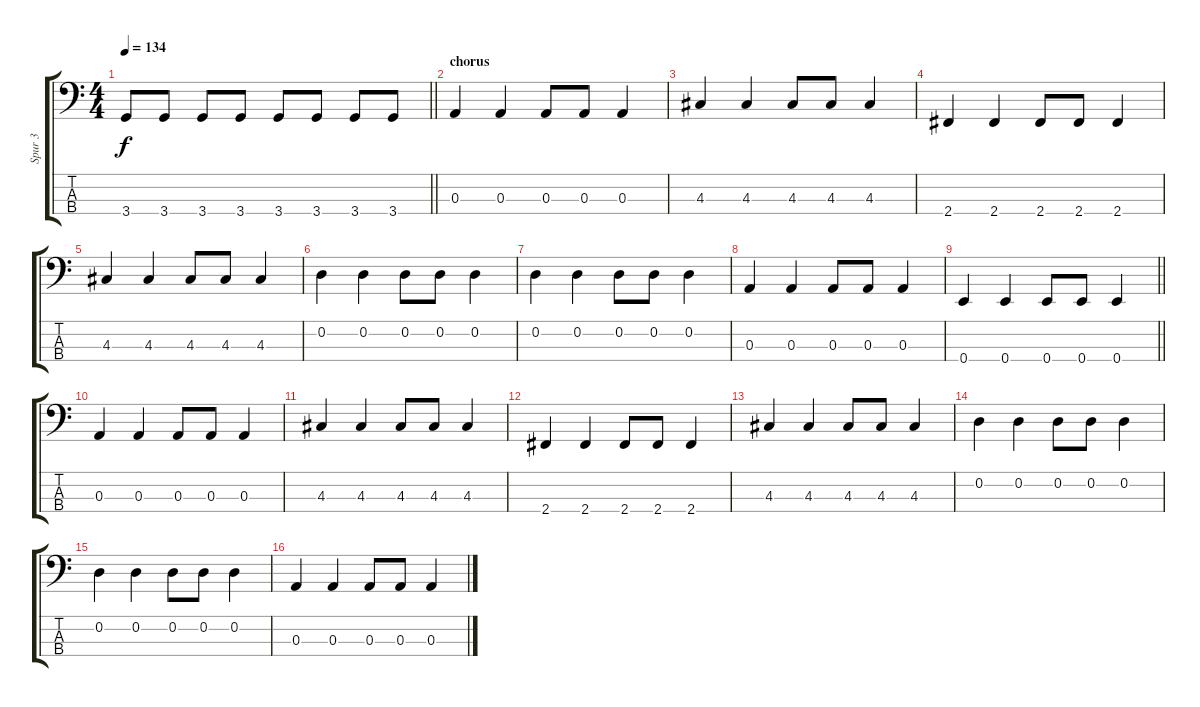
\track ("Spur 3" "Spur 3") {instrument electricbasspick}
\staff {score tabs}
\tuning (G2 D2 A1 E1) {hide}
\ts (4 4)
\tempo 134
\clef f4
\barLineRight lightlight
\ks c
3.4.8{dy f} 3.4.8 3.4.8 3.4.8 3.4.8 3.4.8 3.4.8 3.4.8 |
\section ("" "chorus")
0.3.4 0.3.4 0.3.8 0.3.8 0.3.4 |
4.3.4 4.3.4 4.3.8 4.3.8 4.3.4 |
2.4.4 2.4.4 2.4.8 2.4.8 2.4.4 |
4.3.4 4.3.4 4.3.8 4.3.8 4.3.4 |
0.2.4 0.2.4 0.2.8 0.2.8 0.2.4 |
0.2.4 0.2.4 0.2.8 0.2.8 0.2.4 |
0.3.4 0.3.4 0.3.8 0.3.8 0.3.4 |
\barLineRight lightlight
0.4.4 0.4.4 0.4.8 0.4.8 0.4.4 |
0.3.4 0.3.4 0.3.8 0.3.8 0.3.4 |
4.3.4 4.3.4 4.3.8 4.3.8 4.3.4 |
2.4.4 2.4.4 2.4.8 2.4.8 2.4.4 |
4.3.4 4.3.4 4.3.8 4.3.8 4.3.4 |
0.2.4 0.2.4 0.2.8 0.2.8 0.2.4 |
0.2.4 0.2.4 0.2.8 0.2.8 0.2.4 |
0.3.4 0.3.4 0.3.8 0.3.8 0.3.4
